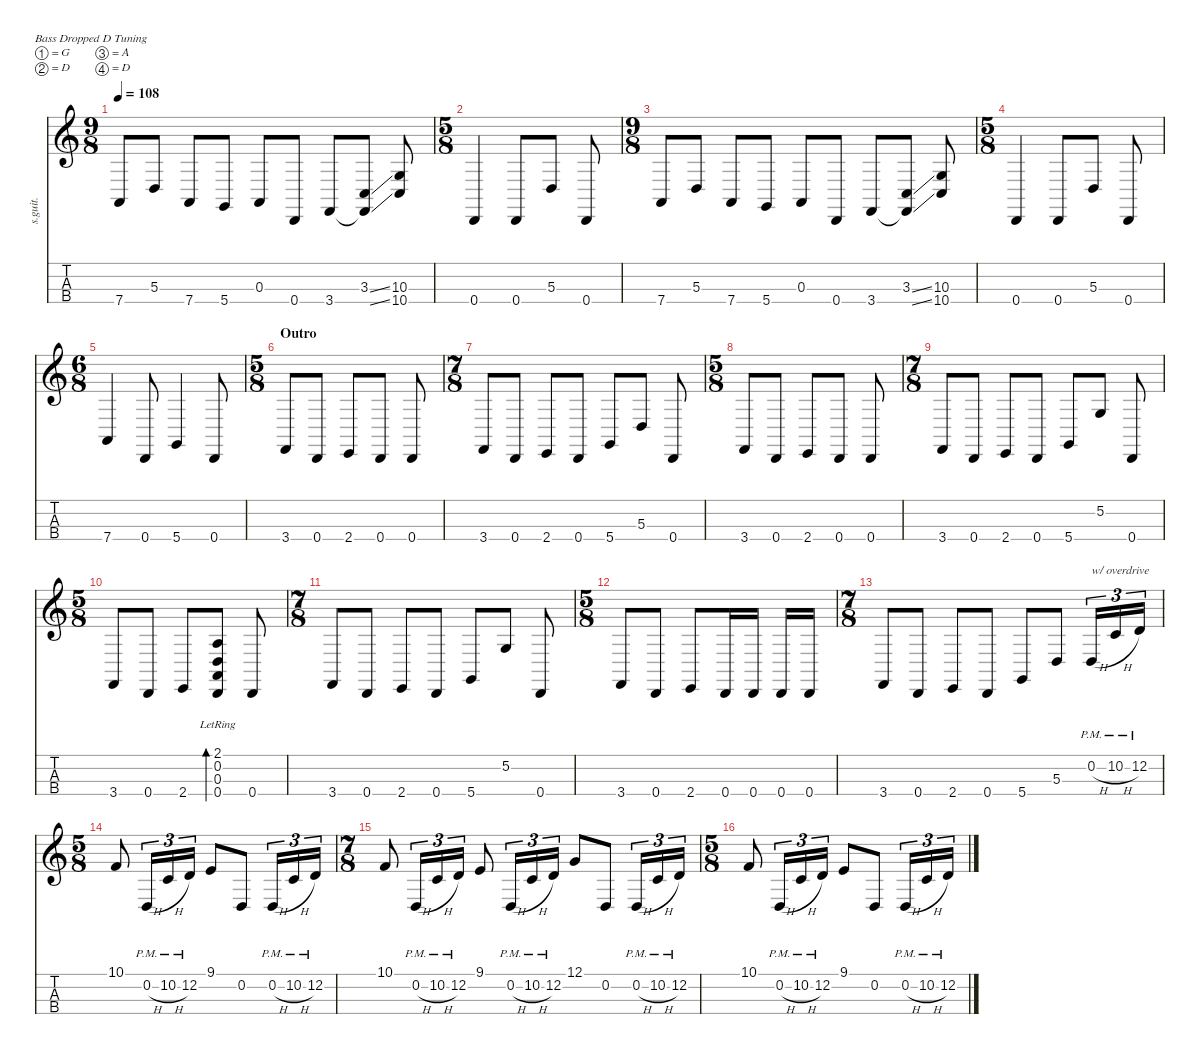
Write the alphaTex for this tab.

\defaultSystemsLayout 4
\hideDynamics
\bracketExtendMode nobrackets
\track ("Justin Chancellor" "s.guit.") {instrument electricbasspick}
\staff {score tabs}
\tuning (G2 D2 A1 D1)
\ts (9 8)
\beaming (8 2 2 2 2)
\tempo 108
\clef g2
\ks c
7.4.8{lyrics (0 "") lyrics (1 "") lyrics (2 "") lyrics (3 "") lyrics (4 "") dy f} 5.3.8{lyrics (0 "") lyrics (1 "") lyrics (2 "") lyrics (3 "") lyrics (4 "")} 7.4.8{lyrics (0 "") lyrics (1 "") lyrics (2 "") lyrics (3 "") lyrics (4 "")} 5.4.8{lyrics (0 "") lyrics (1 "") lyrics (2 "") lyrics (3 "") lyrics (4 "")} 0.3.8{lyrics (0 "") lyrics (1 "") lyrics (2 "") lyrics (3 "") lyrics (4 "")} 0.4.8{lyrics (0 "") lyrics (1 "") lyrics (2 "") lyrics (3 "") lyrics (4 "")} 3.4.8{lyrics (0 "") lyrics (1 "") lyrics (2 "") lyrics (3 "") lyrics (4 "")} (3.3{ss} 3.4{ss t}).8{lyrics (0 "") lyrics (1 "") lyrics (2 "") lyrics (3 "") lyrics (4 "")} (10.3 10.4).8{lyrics (0 "") lyrics (1 "") lyrics (2 "") lyrics (3 "") lyrics (4 "")} |
\ts (5 8)
\beaming (8 2 2 2 2)
0.4.4{lyrics (0 "") lyrics (1 "") lyrics (2 "") lyrics (3 "") lyrics (4 "")} 0.4.8{lyrics (0 "") lyrics (1 "") lyrics (2 "") lyrics (3 "") lyrics (4 "")} 5.3.8{lyrics (0 "") lyrics (1 "") lyrics (2 "") lyrics (3 "") lyrics (4 "")} 0.4.8{lyrics (0 "") lyrics (1 "") lyrics (2 "") lyrics (3 "") lyrics (4 "")} |
\ts (9 8)
\beaming (8 2 2 2 2)
7.4.8{lyrics (0 "") lyrics (1 "") lyrics (2 "") lyrics (3 "") lyrics (4 "")} 5.3.8{lyrics (0 "") lyrics (1 "") lyrics (2 "") lyrics (3 "") lyrics (4 "")} 7.4.8{lyrics (0 "") lyrics (1 "") lyrics (2 "") lyrics (3 "") lyrics (4 "")} 5.4.8{lyrics (0 "") lyrics (1 "") lyrics (2 "") lyrics (3 "") lyrics (4 "")} 0.3.8{lyrics (0 "") lyrics (1 "") lyrics (2 "") lyrics (3 "") lyrics (4 "")} 0.4.8{lyrics (0 "") lyrics (1 "") lyrics (2 "") lyrics (3 "") lyrics (4 "")} 3.4.8{lyrics (0 "") lyrics (1 "") lyrics (2 "") lyrics (3 "") lyrics (4 "")} (3.3{ss} 3.4{ss t}).8{lyrics (0 "") lyrics (1 "") lyrics (2 "") lyrics (3 "") lyrics (4 "")} (10.3 10.4).8{lyrics (0 "") lyrics (1 "") lyrics (2 "") lyrics (3 "") lyrics (4 "")} |
\ts (5 8)
\beaming (8 2 2 2 2)
0.4.4{lyrics (0 "") lyrics (1 "") lyrics (2 "") lyrics (3 "") lyrics (4 "")} 0.4.8{lyrics (0 "") lyrics (1 "") lyrics (2 "") lyrics (3 "") lyrics (4 "")} 5.3.8{lyrics (0 "") lyrics (1 "") lyrics (2 "") lyrics (3 "") lyrics (4 "")} 0.4.8{lyrics (0 "") lyrics (1 "") lyrics (2 "") lyrics (3 "") lyrics (4 "")} |
\ts (6 8)
\beaming (8 2 2 2 2)
7.4.4{lyrics (0 "") lyrics (1 "") lyrics (2 "") lyrics (3 "") lyrics (4 "")} 0.4.8{lyrics (0 "") lyrics (1 "") lyrics (2 "") lyrics (3 "") lyrics (4 "")} 5.4.4{lyrics (0 "") lyrics (1 "") lyrics (2 "") lyrics (3 "") lyrics (4 "")} 0.4.8{lyrics (0 "") lyrics (1 "") lyrics (2 "") lyrics (3 "") lyrics (4 "")} |
\ts (5 8)
\beaming (8 2 2 2 2)
\section ("" "Outro")
3.4.8{lyrics (0 "") lyrics (1 "") lyrics (2 "") lyrics (3 "") lyrics (4 "")} 0.4.8{lyrics (0 "") lyrics (1 "") lyrics (2 "") lyrics (3 "") lyrics (4 "")} 2.4.8{lyrics (0 "") lyrics (1 "") lyrics (2 "") lyrics (3 "") lyrics (4 "")} 0.4.8{lyrics (0 "") lyrics (1 "") lyrics (2 "") lyrics (3 "") lyrics (4 "")} 0.4.8{lyrics (0 "") lyrics (1 "") lyrics (2 "") lyrics (3 "") lyrics (4 "")} |
\ts (7 8)
\beaming (8 2 2 2 2)
3.4.8{lyrics (0 "") lyrics (1 "") lyrics (2 "") lyrics (3 "") lyrics (4 "")} 0.4.8{lyrics (0 "") lyrics (1 "") lyrics (2 "") lyrics (3 "") lyrics (4 "")} 2.4.8{lyrics (0 "") lyrics (1 "") lyrics (2 "") lyrics (3 "") lyrics (4 "")} 0.4.8{lyrics (0 "") lyrics (1 "") lyrics (2 "") lyrics (3 "") lyrics (4 "")} 5.4.8{lyrics (0 "") lyrics (1 "") lyrics (2 "") lyrics (3 "") lyrics (4 "")} 5.3.8{lyrics (0 "") lyrics (1 "") lyrics (2 "") lyrics (3 "") lyrics (4 "")} 0.4.8{lyrics (0 "") lyrics (1 "") lyrics (2 "") lyrics (3 "") lyrics (4 "")} |
\ts (5 8)
\beaming (8 2 2 2 2)
3.4.8{lyrics (0 "") lyrics (1 "") lyrics (2 "") lyrics (3 "") lyrics (4 "")} 0.4.8{lyrics (0 "") lyrics (1 "") lyrics (2 "") lyrics (3 "") lyrics (4 "")} 2.4.8{lyrics (0 "") lyrics (1 "") lyrics (2 "") lyrics (3 "") lyrics (4 "")} 0.4.8{lyrics (0 "") lyrics (1 "") lyrics (2 "") lyrics (3 "") lyrics (4 "")} 0.4.8{lyrics (0 "") lyrics (1 "") lyrics (2 "") lyrics (3 "") lyrics (4 "")} |
\ts (7 8)
\beaming (8 2 2 2 2)
3.4.8{lyrics (0 "") lyrics (1 "") lyrics (2 "") lyrics (3 "") lyrics (4 "")} 0.4.8{lyrics (0 "") lyrics (1 "") lyrics (2 "") lyrics (3 "") lyrics (4 "")} 2.4.8{lyrics (0 "") lyrics (1 "") lyrics (2 "") lyrics (3 "") lyrics (4 "")} 0.4.8{lyrics (0 "") lyrics (1 "") lyrics (2 "") lyrics (3 "") lyrics (4 "")} 5.4.8{lyrics (0 "") lyrics (1 "") lyrics (2 "") lyrics (3 "") lyrics (4 "")} 5.2.8{lyrics (0 "") lyrics (1 "") lyrics (2 "") lyrics (3 "") lyrics (4 "")} 0.4.8{lyrics (0 "") lyrics (1 "") lyrics (2 "") lyrics (3 "") lyrics (4 "")} |
\ts (5 8)
\beaming (8 2 2 2 2)
3.4.8{lyrics (0 "") lyrics (1 "") lyrics (2 "") lyrics (3 "") lyrics (4 "")} 0.4.8{lyrics (0 "") lyrics (1 "") lyrics (2 "") lyrics (3 "") lyrics (4 "")} 2.4.8{lyrics (0 "") lyrics (1 "") lyrics (2 "") lyrics (3 "") lyrics (4 "")} (2.1{lr} 0.2{lr} 0.3{lr} 0.4{lr}).8{bd 30 lyrics (0 "") lyrics (1 "") lyrics (2 "") lyrics (3 "") lyrics (4 "")} 0.4.8{lyrics (0 "") lyrics (1 "") lyrics (2 "") lyrics (3 "") lyrics (4 "")} |
\ts (7 8)
\beaming (8 2 2 2 2)
3.4.8{lyrics (0 "") lyrics (1 "") lyrics (2 "") lyrics (3 "") lyrics (4 "")} 0.4.8{lyrics (0 "") lyrics (1 "") lyrics (2 "") lyrics (3 "") lyrics (4 "")} 2.4.8{lyrics (0 "") lyrics (1 "") lyrics (2 "") lyrics (3 "") lyrics (4 "")} 0.4.8{lyrics (0 "") lyrics (1 "") lyrics (2 "") lyrics (3 "") lyrics (4 "")} 5.4.8{lyrics (0 "") lyrics (1 "") lyrics (2 "") lyrics (3 "") lyrics (4 "")} 5.2.8{lyrics (0 "") lyrics (1 "") lyrics (2 "") lyrics (3 "") lyrics (4 "")} 0.4.8{lyrics (0 "") lyrics (1 "") lyrics (2 "") lyrics (3 "") lyrics (4 "")} |
\ts (5 8)
\beaming (8 2 2 2 2)
3.4.8{lyrics (0 "") lyrics (1 "") lyrics (2 "") lyrics (3 "") lyrics (4 "")} 0.4.8{lyrics (0 "") lyrics (1 "") lyrics (2 "") lyrics (3 "") lyrics (4 "")} 2.4.8{lyrics (0 "") lyrics (1 "") lyrics (2 "") lyrics (3 "") lyrics (4 "")} 0.4.16{lyrics (0 "") lyrics (1 "") lyrics (2 "") lyrics (3 "") lyrics (4 "")} 0.4.16{lyrics (0 "") lyrics (1 "") lyrics (2 "") lyrics (3 "") lyrics (4 "")} 0.4.16{lyrics (0 "") lyrics (1 "") lyrics (2 "") lyrics (3 "") lyrics (4 "")} 0.4.16{lyrics (0 "") lyrics (1 "") lyrics (2 "") lyrics (3 "") lyrics (4 "")} |
\ts (7 8)
\beaming (8 2 2 2 2)
3.4.8{lyrics (0 "") lyrics (1 "") lyrics (2 "") lyrics (3 "") lyrics (4 "")} 0.4.8{lyrics (0 "") lyrics (1 "") lyrics (2 "") lyrics (3 "") lyrics (4 "")} 2.4.8{lyrics (0 "") lyrics (1 "") lyrics (2 "") lyrics (3 "") lyrics (4 "")} 0.4.8{lyrics (0 "") lyrics (1 "") lyrics (2 "") lyrics (3 "") lyrics (4 "")} 5.4.8{lyrics (0 "") lyrics (1 "") lyrics (2 "") lyrics (3 "") lyrics (4 "")} 5.3.8{lyrics (0 "") lyrics (1 "") lyrics (2 "") lyrics (3 "") lyrics (4 "")} 0.2{h pm}.16{tu (3 2) txt "w/ overdrive" lyrics (0 "") lyrics (1 "") lyrics (2 "") lyrics (3 "") lyrics (4 "")} 10.2{h pm}.16{tu (3 2) lyrics (0 "") lyrics (1 "") lyrics (2 "") lyrics (3 "") lyrics (4 "")} 12.2{pm}.16{tu (3 2) lyrics (0 "") lyrics (1 "") lyrics (2 "") lyrics (3 "") lyrics (4 "")} |
\ts (5 8)
\beaming (8 2 2 2 2)
10.1.8{lyrics (0 "") lyrics (1 "") lyrics (2 "") lyrics (3 "") lyrics (4 "")} 0.2{h pm}.16{tu (3 2) lyrics (0 "") lyrics (1 "") lyrics (2 "") lyrics (3 "") lyrics (4 "")} 10.2{h pm}.16{tu (3 2) lyrics (0 "") lyrics (1 "") lyrics (2 "") lyrics (3 "") lyrics (4 "")} 12.2{pm}.16{tu (3 2) lyrics (0 "") lyrics (1 "") lyrics (2 "") lyrics (3 "") lyrics (4 "")} 9.1.8{lyrics (0 "") lyrics (1 "") lyrics (2 "") lyrics (3 "") lyrics (4 "")} 0.2.8{lyrics (0 "") lyrics (1 "") lyrics (2 "") lyrics (3 "") lyrics (4 "")} 0.2{h pm}.16{tu (3 2) lyrics (0 "") lyrics (1 "") lyrics (2 "") lyrics (3 "") lyrics (4 "")} 10.2{h pm}.16{tu (3 2) lyrics (0 "") lyrics (1 "") lyrics (2 "") lyrics (3 "") lyrics (4 "")} 12.2{pm}.16{tu (3 2) lyrics (0 "") lyrics (1 "") lyrics (2 "") lyrics (3 "") lyrics (4 "")} |
\ts (7 8)
\beaming (8 2 2 2 2)
10.1.8{lyrics (0 "") lyrics (1 "") lyrics (2 "") lyrics (3 "") lyrics (4 "")} 0.2{h pm}.16{tu (3 2) lyrics (0 "") lyrics (1 "") lyrics (2 "") lyrics (3 "") lyrics (4 "")} 10.2{h pm}.16{tu (3 2) lyrics (0 "") lyrics (1 "") lyrics (2 "") lyrics (3 "") lyrics (4 "")} 12.2{pm}.16{tu (3 2) lyrics (0 "") lyrics (1 "") lyrics (2 "") lyrics (3 "") lyrics (4 "")} 9.1.8{lyrics (0 "") lyrics (1 "") lyrics (2 "") lyrics (3 "") lyrics (4 "")} 0.2{h pm}.16{tu (3 2) lyrics (0 "") lyrics (1 "") lyrics (2 "") lyrics (3 "") lyrics (4 "")} 10.2{h pm}.16{tu (3 2) lyrics (0 "") lyrics (1 "") lyrics (2 "") lyrics (3 "") lyrics (4 "")} 12.2{pm}.16{tu (3 2) lyrics (0 "") lyrics (1 "") lyrics (2 "") lyrics (3 "") lyrics (4 "")} 12.1.8{lyrics (0 "") lyrics (1 "") lyrics (2 "") lyrics (3 "") lyrics (4 "")} 0.2.8{lyrics (0 "") lyrics (1 "") lyrics (2 "") lyrics (3 "") lyrics (4 "")} 0.2{h pm}.16{tu (3 2) lyrics (0 "") lyrics (1 "") lyrics (2 "") lyrics (3 "") lyrics (4 "")} 10.2{h pm}.16{tu (3 2) lyrics (0 "") lyrics (1 "") lyrics (2 "") lyrics (3 "") lyrics (4 "")} 12.2{pm}.16{tu (3 2) lyrics (0 "") lyrics (1 "") lyrics (2 "") lyrics (3 "") lyrics (4 "")} |
\ts (5 8)
\beaming (8 2 2 2 2)
10.1.8{lyrics (0 "") lyrics (1 "") lyrics (2 "") lyrics (3 "") lyrics (4 "")} 0.2{h pm}.16{tu (3 2) lyrics (0 "") lyrics (1 "") lyrics (2 "") lyrics (3 "") lyrics (4 "")} 10.2{h pm}.16{tu (3 2) lyrics (0 "") lyrics (1 "") lyrics (2 "") lyrics (3 "") lyrics (4 "")} 12.2{pm}.16{tu (3 2) lyrics (0 "") lyrics (1 "") lyrics (2 "") lyrics (3 "") lyrics (4 "")} 9.1.8{lyrics (0 "") lyrics (1 "") lyrics (2 "") lyrics (3 "") lyrics (4 "")} 0.2.8{lyrics (0 "") lyrics (1 "") lyrics (2 "") lyrics (3 "") lyrics (4 "")} 0.2{h pm}.16{tu (3 2) lyrics (0 "") lyrics (1 "") lyrics (2 "") lyrics (3 "") lyrics (4 "")} 10.2{h pm}.16{tu (3 2) lyrics (0 "") lyrics (1 "") lyrics (2 "") lyrics (3 "") lyrics (4 "")} 12.2{pm}.16{tu (3 2) lyrics (0 "") lyrics (1 "") lyrics (2 "") lyrics (3 "") lyrics (4 "")}
